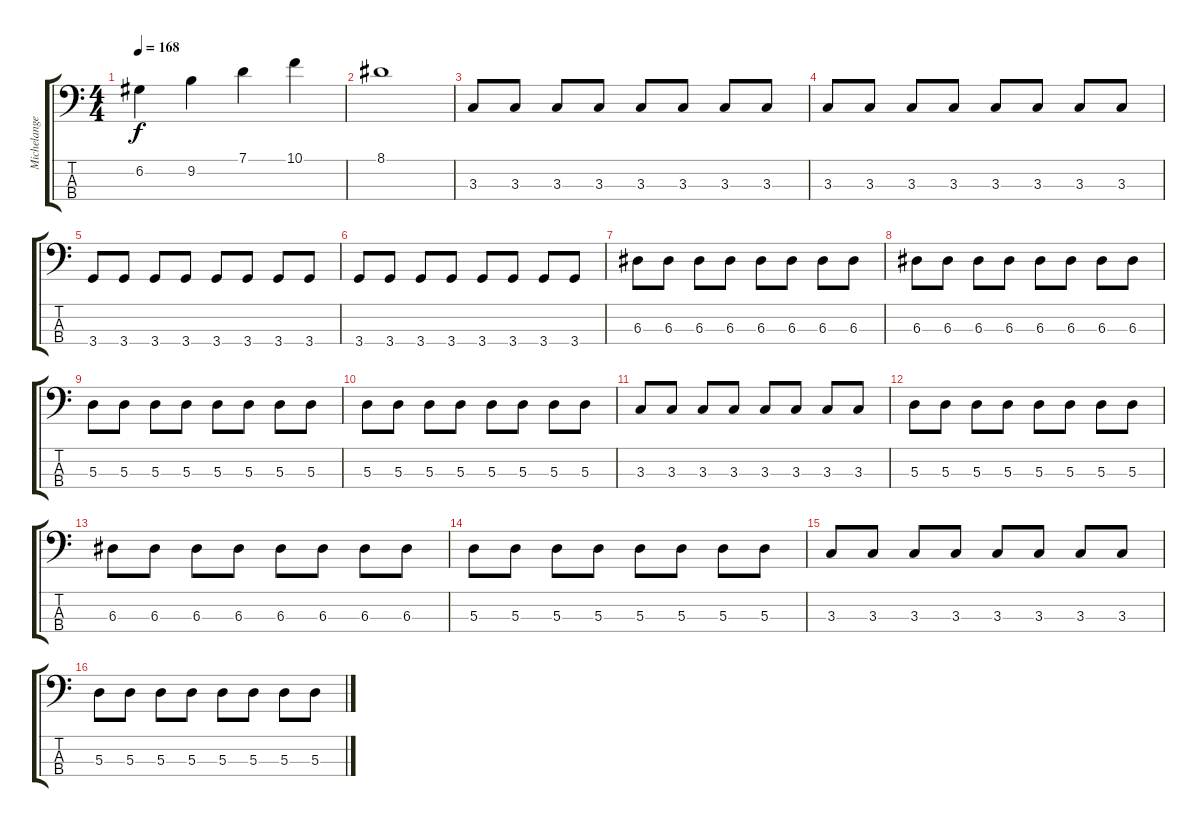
\track ("Michelangelo" "Michelange") {instrument electricbassfinger}
\staff {score tabs}
\tuning (G2 D2 A1 E1) {hide}
\ts (4 4)
\tempo 168
\clef f4
\ks c
6.2.4{dy f} 9.2.4 7.1.4 10.1.4 |
8.1.1 |
3.3.8 3.3.8 3.3.8 3.3.8 3.3.8 3.3.8 3.3.8 3.3.8 |
3.3.8 3.3.8 3.3.8 3.3.8 3.3.8 3.3.8 3.3.8 3.3.8 |
3.4.8 3.4.8 3.4.8 3.4.8 3.4.8 3.4.8 3.4.8 3.4.8 |
3.4.8 3.4.8 3.4.8 3.4.8 3.4.8 3.4.8 3.4.8 3.4.8 |
6.3.8 6.3.8 6.3.8 6.3.8 6.3.8 6.3.8 6.3.8 6.3.8 |
6.3.8 6.3.8 6.3.8 6.3.8 6.3.8 6.3.8 6.3.8 6.3.8 |
5.3.8 5.3.8 5.3.8 5.3.8 5.3.8 5.3.8 5.3.8 5.3.8 |
5.3.8 5.3.8 5.3.8 5.3.8 5.3.8 5.3.8 5.3.8 5.3.8 |
3.3.8 3.3.8 3.3.8 3.3.8 3.3.8 3.3.8 3.3.8 3.3.8 |
5.3.8 5.3.8 5.3.8 5.3.8 5.3.8 5.3.8 5.3.8 5.3.8 |
6.3.8 6.3.8 6.3.8 6.3.8 6.3.8 6.3.8 6.3.8 6.3.8 |
5.3.8 5.3.8 5.3.8 5.3.8 5.3.8 5.3.8 5.3.8 5.3.8 |
3.3.8 3.3.8 3.3.8 3.3.8 3.3.8 3.3.8 3.3.8 3.3.8 |
5.3.8 5.3.8 5.3.8 5.3.8 5.3.8 5.3.8 5.3.8 5.3.8
